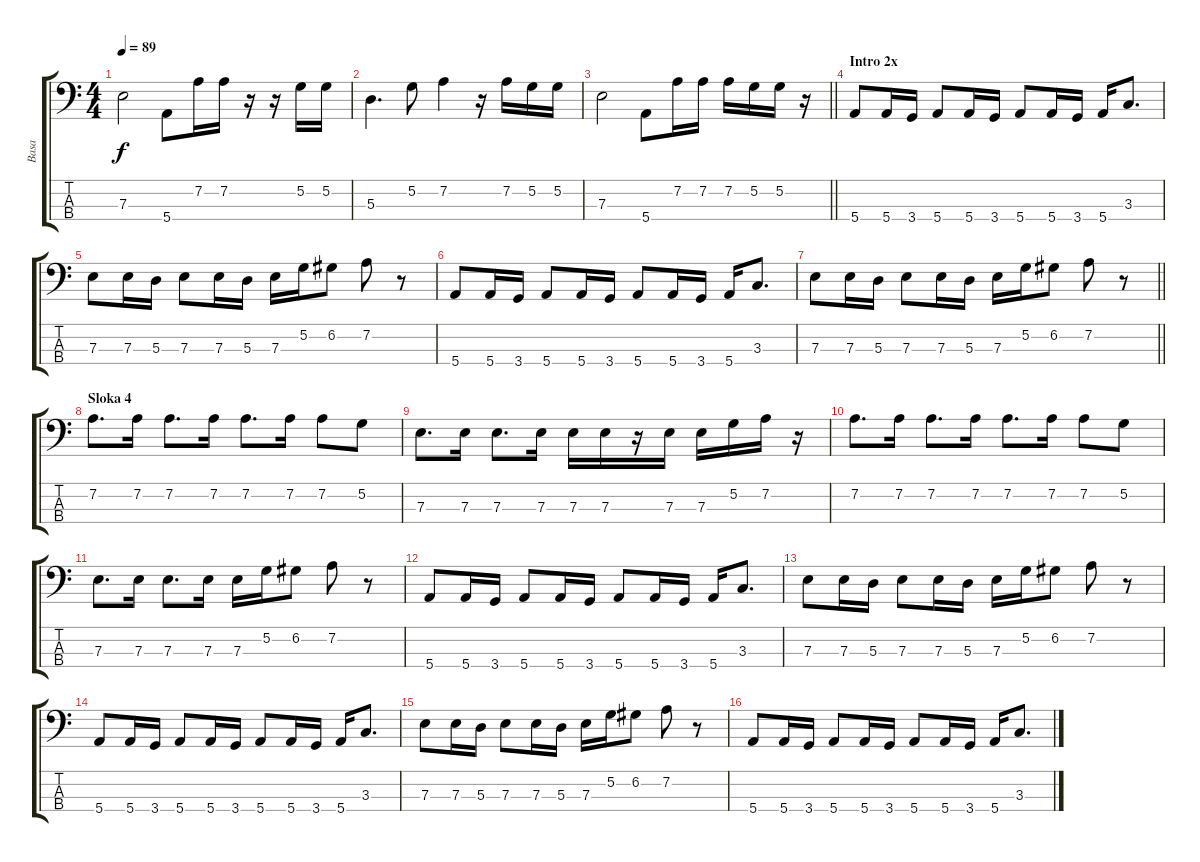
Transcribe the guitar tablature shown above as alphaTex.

\track ("Basa" "Basa") {instrument electricbassfinger}
\staff {score tabs}
\tuning (G2 D2 A1 E1) {hide}
\ts (4 4)
\tempo 89
\clef f4
\ks c
7.3.2{dy f} 5.4.8 7.2.16 7.2.16 r.16 r.16 5.2.16 5.2.16 |
5.3.4{d} 5.2.8 7.2.4 r.16 7.2.16 5.2.16 5.2.16 |
\barLineRight lightlight
7.3.2 5.4.8 7.2.16 7.2.16 7.2.16 5.2.16 5.2.16 r.16 |
\section ("" "Intro 2x")
5.4.8 5.4.16 3.4.16 5.4.8 5.4.16 3.4.16 5.4.8 5.4.16 3.4.16 5.4.16 3.3.8{d} |
7.3.8 7.3.16 5.3.16 7.3.8 7.3.16 5.3.16 7.3.16 5.2.16 6.2.8 7.2.8 r.8 |
5.4.8 5.4.16 3.4.16 5.4.8 5.4.16 3.4.16 5.4.8 5.4.16 3.4.16 5.4.16 3.3.8{d} |
\barLineRight lightlight
7.3.8 7.3.16 5.3.16 7.3.8 7.3.16 5.3.16 7.3.16 5.2.16 6.2.8 7.2.8 r.8 |
\section ("" "Sloka 4")
7.2.8{d} 7.2.16 7.2.8{d} 7.2.16 7.2.8{d} 7.2.16 7.2.8 5.2.8 |
7.3.8{d} 7.3.16 7.3.8{d} 7.3.16 7.3.16 7.3.16 r.16 7.3.16 7.3.16 5.2.16 7.2.16 r.16 |
7.2.8{d} 7.2.16 7.2.8{d} 7.2.16 7.2.8{d} 7.2.16 7.2.8 5.2.8 |
7.3.8{d} 7.3.16 7.3.8{d} 7.3.16 7.3.16 5.2.16 6.2.8 7.2.8 r.8 |
5.4.8 5.4.16 3.4.16 5.4.8 5.4.16 3.4.16 5.4.8 5.4.16 3.4.16 5.4.16 3.3.8{d} |
7.3.8 7.3.16 5.3.16 7.3.8 7.3.16 5.3.16 7.3.16 5.2.16 6.2.8 7.2.8 r.8 |
5.4.8 5.4.16 3.4.16 5.4.8 5.4.16 3.4.16 5.4.8 5.4.16 3.4.16 5.4.16 3.3.8{d} |
7.3.8 7.3.16 5.3.16 7.3.8 7.3.16 5.3.16 7.3.16 5.2.16 6.2.8 7.2.8 r.8 |
5.4.8 5.4.16 3.4.16 5.4.8 5.4.16 3.4.16 5.4.8 5.4.16 3.4.16 5.4.16 3.3.8{d}
